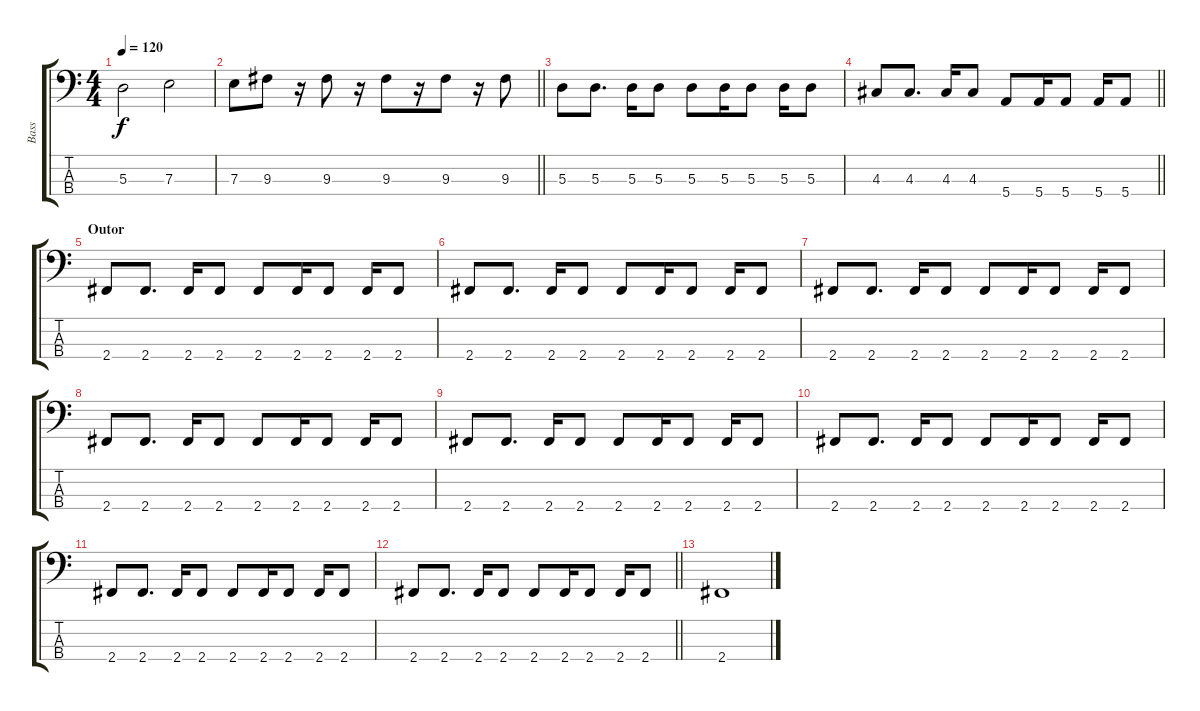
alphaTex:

\track ("Bass" "Bass") {instrument electricbassfinger}
\staff {score tabs}
\tuning (G2 D2 A1 E1) {hide}
\ts (4 4)
\tempo 120
\clef f4
\ks c
5.3.2{dy f} 7.3.2 |
\barLineRight lightlight
7.3.8 9.3.8 r.16 9.3.8 r.16 9.3.8 r.16 9.3.8 r.16 9.3.8 |
5.3.8 5.3.8{d} 5.3.16 5.3.8 5.3.8 5.3.16 5.3.8 5.3.16 5.3.8 |
\barLineRight lightlight
4.3.8 4.3.8{d} 4.3.16 4.3.8 5.4.8 5.4.16 5.4.8 5.4.16 5.4.8 |
\section ("" "Outor")
2.4.8 2.4.8{d} 2.4.16 2.4.8 2.4.8 2.4.16 2.4.8 2.4.16 2.4.8 |
2.4.8 2.4.8{d} 2.4.16 2.4.8 2.4.8 2.4.16 2.4.8 2.4.16 2.4.8 |
2.4.8 2.4.8{d} 2.4.16 2.4.8 2.4.8 2.4.16 2.4.8 2.4.16 2.4.8 |
2.4.8 2.4.8{d} 2.4.16 2.4.8 2.4.8 2.4.16 2.4.8 2.4.16 2.4.8 |
2.4.8 2.4.8{d} 2.4.16 2.4.8 2.4.8 2.4.16 2.4.8 2.4.16 2.4.8 |
2.4.8 2.4.8{d} 2.4.16 2.4.8 2.4.8 2.4.16 2.4.8 2.4.16 2.4.8 |
2.4.8 2.4.8{d} 2.4.16 2.4.8 2.4.8 2.4.16 2.4.8 2.4.16 2.4.8 |
\barLineRight lightlight
2.4.8 2.4.8{d} 2.4.16 2.4.8 2.4.8 2.4.16 2.4.8 2.4.16 2.4.8 |
2.4.1
